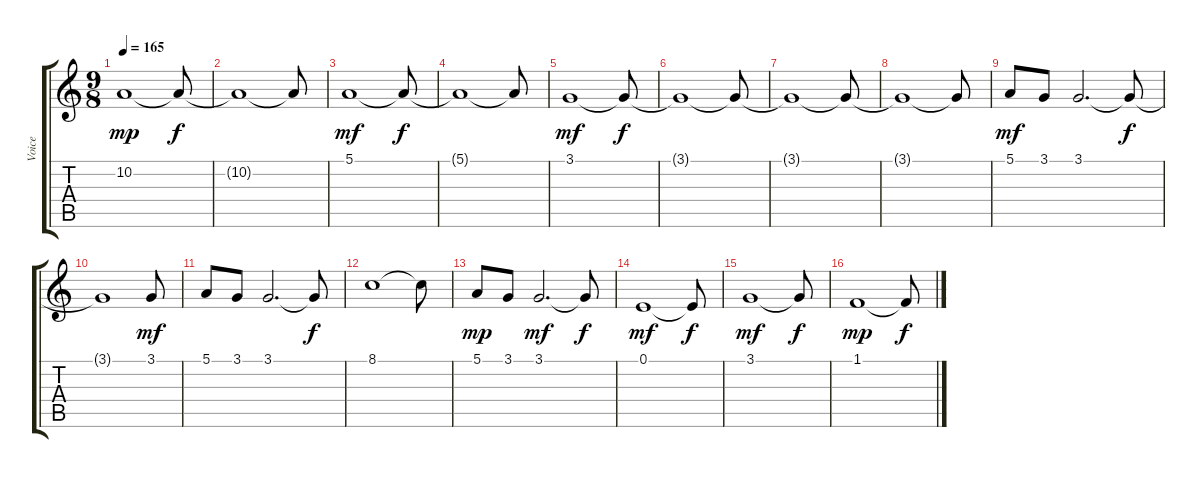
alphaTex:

\track ("Voice" "Voice") {instrument voiceoohs}
\staff {score tabs}
\tuning (E4 B3 G3 D3 A2 E2) {hide}
\ts (9 8)
\tempo 165
\clef g2
\ks c
10.2.1{dy mp} 10.2{t}.8{dy f} |
10.2{t}.1 10.2{t}.8 |
5.1.1{dy mf} 5.1{t}.8{dy f} |
5.1{t}.1 5.1{t}.8 |
3.1.1{dy mf} 3.1{t}.8{dy f} |
3.1{t}.1 3.1{t}.8 |
3.1{t}.1 3.1{t}.8 |
3.1{t}.1 3.1{t}.8 |
5.1.8{dy mf} 3.1.8 3.1.2{d} 3.1{t}.8{dy f} |
3.1{t}.1 3.1.8{dy mf} |
5.1.8 3.1.8 3.1.2{d} 3.1{t}.8{dy f} |
8.1.1 8.1{t}.8 |
5.1.8{dy mp} 3.1.8 3.1.2{d dy mf} 3.1{t}.8{dy f} |
0.1.1{dy mf} 0.1{t}.8{dy f} |
3.1.1{dy mf} 3.1{t}.8{dy f} |
1.1.1{dy mp} 1.1{t}.8{dy f}
